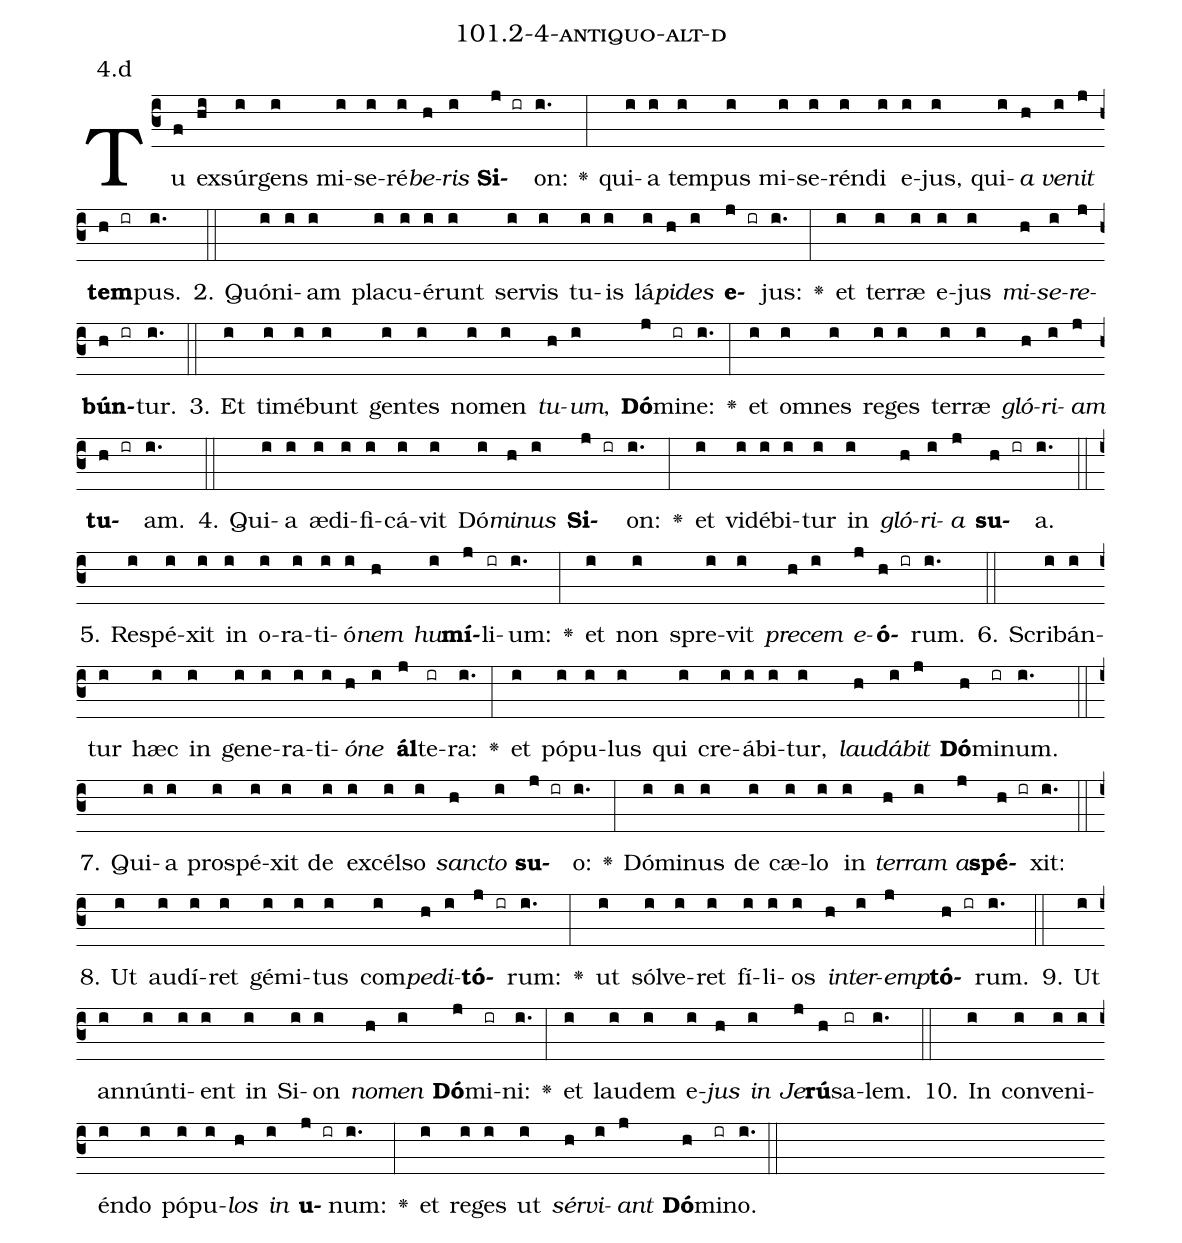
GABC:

name: 101.2-4-antiquo-alt-d;
annotation: 4.d;
%%
(c3)Tu(f) ex(hi)súr(i)gens(i) mi(i)se(i)ré(i)<i>be</i>(h)<i>ris</i>(i) <b>Si</b>(j ir)on:(i.) <v>\greheightstar</v>(:) qui(i)a(i) tem(i)pus(i) mi(i)se(i)rén(i)di(i) e(i)jus,(i) qui(i)<i>a</i>(h) <i>ve</i>(i)<i>nit</i>(j) <b>tem</b>(h ir)pus.(i.) (::)
2. Quón(i)i(i)am(i) pla(i)cu(i)é(i)runt(i) ser(i)vis(i) tu(i)is(i) lá(i)<i>pi</i>(h)<i>des</i>(i) <b>e</b>(j ir)jus:(i.) <v>\greheightstar</v>(:) et(i) ter(i)ræ(i) e(i)jus(i) <i>mi</i>(h)<i>se</i>(i)<i>re</i>(j)<b>bún</b>(h ir)tur.(i.) (::)
3. Et(i) ti(i)mé(i)bunt(i) gen(i)tes(i) no(i)men(i) <i>tu</i>(h)<i>um</i>,(i) <b>Dó</b>(j)mi(ir)ne:(i.) <v>\greheightstar</v>(:) et(i) om(i)nes(i) re(i)ges(i) ter(i)ræ(i) <i>gló</i>(h)<i>ri</i>(i)<i>am</i>(j) <b>tu</b>(h ir)am.(i.) (::)
4. Qui(i)a(i) æ(i)di(i)fi(i)cá(i)vit(i) Dó(i)<i>mi</i>(h)<i>nus</i>(i) <b>Si</b>(j ir)on:(i.) <v>\greheightstar</v>(:) et(i) vi(i)dé(i)bi(i)tur(i) in(i) <i>gló</i>(h)<i>ri</i>(i)<i>a</i>(j) <b>su</b>(h ir)a.(i.) (::)
5. Re(i)spé(i)xit(i) in(i) o(i)ra(i)ti(i)ó(i)<i>nem</i>(h) <i>hu</i>(i)<b>mí</b>(j)li(ir)um:(i.) <v>\greheightstar</v>(:) et(i) non(i) spre(i)vit(i) <i>pre</i>(h)<i>cem</i>(i) <i>e</i>(j)<b>ó</b>(h ir)rum.(i.) (::)
6. Scri(i)bán(i)tur(i) hæc(i) in(i) ge(i)ne(i)ra(i)ti(i)<i>ó</i>(h)<i>ne</i>(i) <b>ál</b>(j)te(ir)ra:(i.) <v>\greheightstar</v>(:) et(i) pó(i)pu(i)lus(i) qui(i) cre(i)á(i)bi(i)tur,(i) <i>lau</i>(h)<i>dá</i>(i)<i>bit</i>(j) <b>Dó</b>(h)mi(ir)num.(i.) (::)
7. Qui(i)a(i) pro(i)spé(i)xit(i) de(i) ex(i)cél(i)so(i) <i>sanc</i>(h)<i>to</i>(i) <b>su</b>(j ir)o:(i.) <v>\greheightstar</v>(:) Dó(i)mi(i)nus(i) de(i) cæ(i)lo(i) in(i) <i>ter</i>(h)<i>ram</i>(i) <i>a</i>(j)<b>spé</b>(h ir)xit:(i.) (::)
8. Ut(i) au(i)dí(i)ret(i) gé(i)mi(i)tus(i) com(i)<i>pe</i>(h)<i>di</i>(i)<b>tó</b>(j ir)rum:(i.) <v>\greheightstar</v>(:) ut(i) sól(i)ve(i)ret(i) fí(i)li(i)os(i) <i>in</i>(h)<i>ter</i>(i)<i>emp</i>(j)<b>tó</b>(h ir)rum.(i.) (::)
9. Ut(i) an(i)nún(i)ti(i)ent(i) in(i) Si(i)on(i) <i>no</i>(h)<i>men</i>(i) <b>Dó</b>(j)mi(ir)ni:(i.) <v>\greheightstar</v>(:) et(i) lau(i)dem(i) e(i)<i>jus</i>(h) <i>in</i>(i) <i>Je</i>(j)<b>rú</b>(h)sa(ir)lem.(i.) (::)
10. In(i) con(i)ve(i)ni(i)én(i)do(i) pó(i)pu(i)<i>los</i>(h) <i>in</i>(i) <b>u</b>(j ir)num:(i.) <v>\greheightstar</v>(:) et(i) re(i)ges(i) ut(i) <i>sér</i>(h)<i>vi</i>(i)<i>ant</i>(j) <b>Dó</b>(h)mi(ir)no.(i.) (::)
